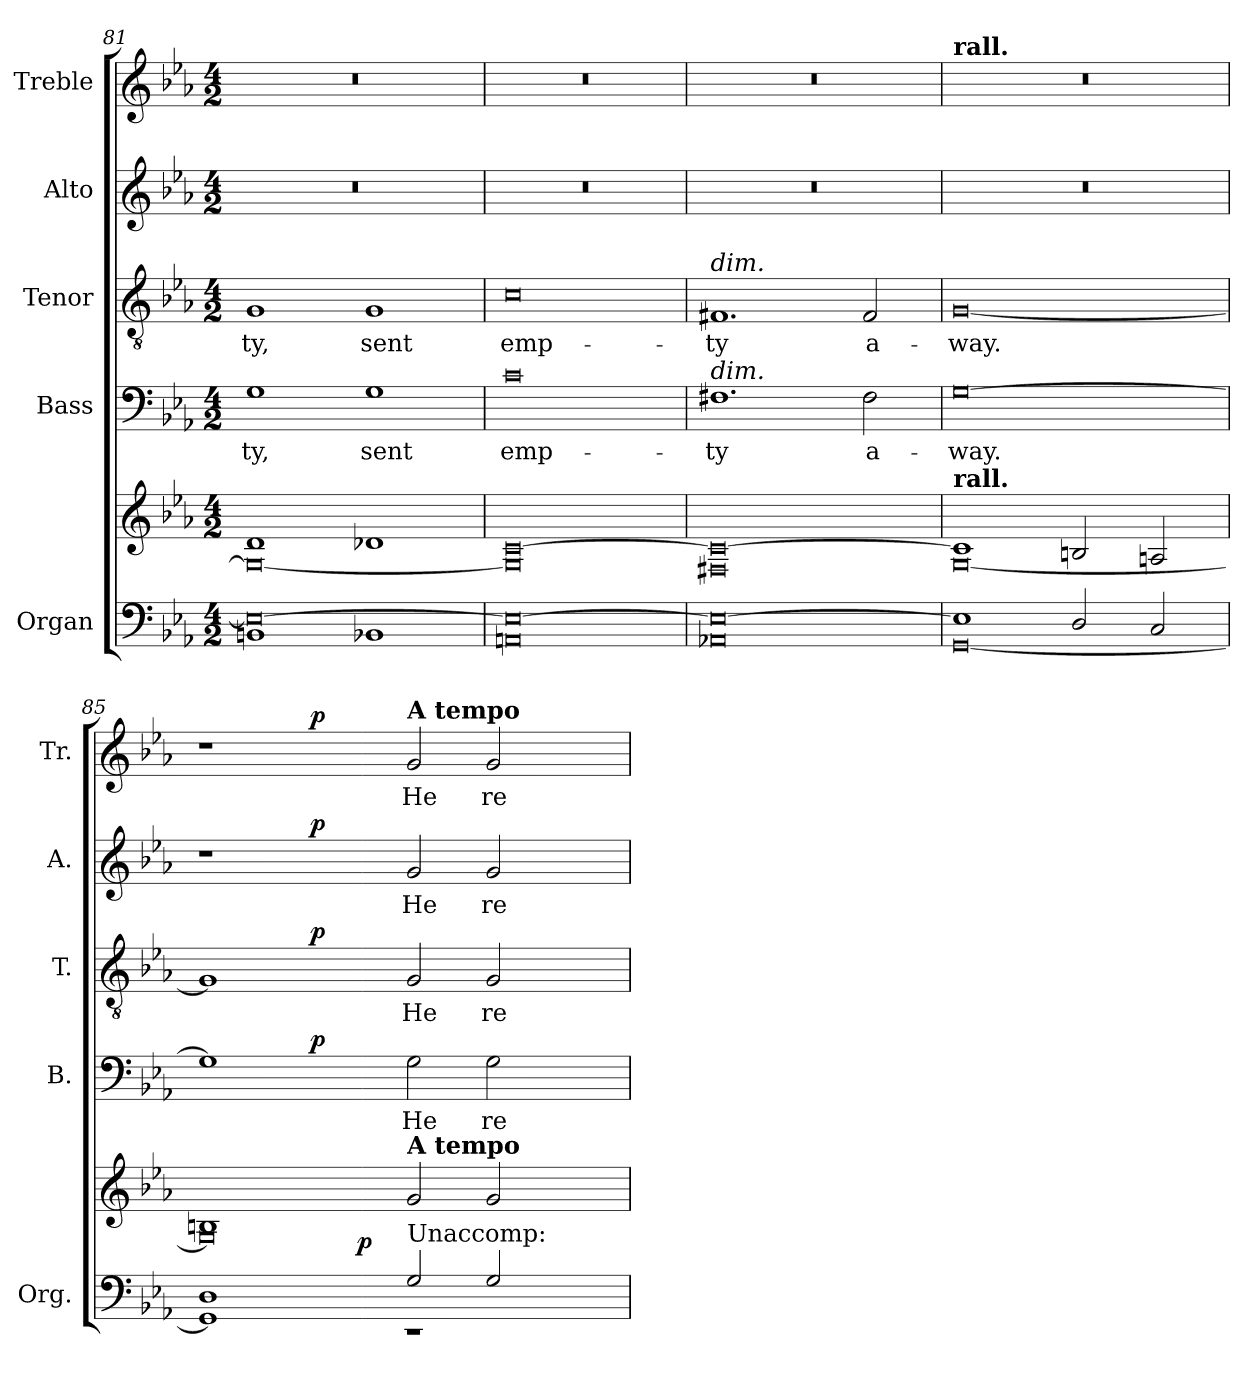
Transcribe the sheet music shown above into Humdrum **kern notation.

**kern	**kern	**dynam	**kern	**text	**dynam	**kern	**text	**dynam	**kern	**text	**dynam	**kern	**text	**dynam
*part5	*part5	*part5	*part4	*part4	*part4	*part3	*part3	*part3	*part2	*part2	*part2	*part1	*part1	*part1
*staff6	*staff5	*staff5/6	*staff4	*staff4	*staff4	*staff3	*staff3	*staff3	*staff2	*staff2	*staff2	*staff1	*staff1	*staff1
*I"Organ	*	*	*I"Bass	*	*	*I"Tenor	*	*	*I"Alto	*	*	*I"Treble	*	*
*I'Org.	*	*	*I'B.	*	*	*I'T.	*	*	*I'A.	*	*	*I'Tr.	*	*
*clefF4	*clefG2	*	*clefF4	*	*	*clefGv2	*	*	*clefG2	*	*	*clefG2	*	*
*	*	*	*	*	*	*ITrd7c12	*	*	*	*	*	*	*	*
*k[b-e-a-]	*k[b-e-a-]	*	*k[b-e-a-]	*	*	*k[b-e-a-]	*	*	*k[b-e-a-]	*	*	*k[b-e-a-]	*	*
*E-:	*E-:	*	*E-:	*	*	*E-:	*	*	*E-:	*	*	*E-:	*	*
*M4/2	*M4/2	*	*M4/2	*	*	*M4/2	*	*	*M4/2	*	*	*M4/2	*	*
=81	=81	=81	=81	=81	=81	=81	=81	=81	=81	=81	=81	=81	=81	=81
*^	*^	*	*	*	*	*	*	*	*	*	*	*	*	*
!	!	!	!	!	!	!LO:LY:b:color=#000000	!	!	!	!	!	!	!	!	!	!
!	!	!	!	!	!	!	!	!	!LO:LY:b:color=#000000	!	!LO:N:vis=1	!	!	!LO:N:vis=1	!	!
0E-i_	1BBni	1di	0Gi_	.	1Gi	-ty,	.	1GGi	-ty,	.	0r	.	.	0r	.	.
!	!	!	!	!	!	!LO:LY:b:color=#000000	!	!	!	!	!	!	!	!	!	!
!	!	!	!	!	!	!	!	!	!LO:LY:b:color=#000000	!	!	!	!	!	!	!
.	1BB-Xi	1d-Xi	.	.	1Gi	sent	.	1GGi	sent	.	.	.	.	.	.	.
=82	=82	=82	=82	=82	=82	=82	=82	=82	=82	=82	=82	=82	=82	=82	=82	=82
!	!	!	!	!	!	!LO:LY:b:color=#000000	!	!	!	!	!	!	!	!	!	!
!	!	!	!	!	!	!	!	!	!LO:LY:b:color=#000000	!	!LO:N:vis=1	!	!	!LO:N:vis=1	!	!
0E-i_	0AAni	[0ci	0Gi]	.	0ci	emp-	.	0Ci	emp-	.	0r	.	.	0r	.	.
=83	=83	=83	=83	=83	=83	=83	=83	=83	=83	=83	=83	=83	=83	=83	=83	=83
!	!	!	!	!	!	!LO:LY:b:color=#000000	!	!	!	!	!	!	!	!	!	!
!	!	!	!	!	!	!	!	!LO:TX:a:i:t=dim.	!	!	!	!	!	!	!	!
!	!	!	!	!	!LO:TX:a:i:t=dim.	!	!	!	!	!	!	!	!	!	!	!
!	!	!	!	!	!	!	!	!	!LO:LY:b:color=#000000	!	!LO:N:vis=1	!	!	!LO:N:vis=1	!	!
0E-i_	0AA-Xi	0ci_	0F#Xi	.	1.F#Xi	-ty	.	1.FF#Xi	-ty	.	0r	.	.	0r	.	.
!	!	!	!	!	!	!LO:LY:b:color=#000000	!	!	!	!	!	!	!	!	!	!
!	!	!	!	!	!	!	!	!	!LO:LY:b:color=#000000	!	!	!	!	!	!	!
.	.	.	.	.	2F#i\	a-	.	2FF#i/	a-	.	.	.	.	.	.	.
=84	=84	=84	=84	=84	=84	=84	=84	=84	=84	=84	=84	=84	=84	=84	=84	=84
!	!	!	!	!	!	!LO:LY:b:color=#000000	!	!	!	!	!	!	!	!	!	!
!	!	!	!	!	!	!	!	!	!	!	!	!	!	!LO:TX:a:B:t=rall.	!	!
!	!	!LO:TX:a:B:t=rall.	!	!	!	!	!	!	!	!	!	!	!	!	!	!
!	!	!	!	!	!	!	!	!	!LO:LY:b:color=#000000	!	!LO:N:vis=1	!	!	!LO:N:vis=1	!	!
1E-i]	[0GGi	1ci]	[0Gi	.	[0Gi	-way.	.	[0GGi	-way.	.	0r	.	.	0r	.	.
2Di/	.	2Bni/	.	.	.	.	.	.	.	.	.	.	.	.	.	.
2Ci/	.	2Ani/	.	.	.	.	.	.	.	.	.	.	.	.	.	.
=85	=85	=85	=85	=85	=85	=85	=85	=85	=85	=85	=85	=85	=85	=85	=85	=85
*	*^	*	*	*	*^	*	*	*^	*	*	*^	*	*	*^	*	*
1Di	1GGi]	2ryy	1Bni	0Gi]	.	1Gi]	2ryy	.	.	1GGi]	2ryy	.	.	1r	2ryy	.	.	1r	2ryy	.	.
.	.	4ryy	.	.	.	.	16..ryy	.	.	.	16..ryy	.	.	.	16..ryy	.	.	.	16..ryy	.	.
.	.	.	.	.	.	.	1ryy	.	p	.	1ryy	.	p	.	1ryy	.	p	.	1ryy	.	p
.	.	64ryy	.	.	.	.	.	.	.	.	.	.	.	.	.	.	.	.	.	.	.
.	.	1ryy	.	.	p	.	.	.	.	.	.	.	.	.	.	.	.	.	.	.	.
!	!	!	!	!	!	!	!	!LO:LY:b:color=#000000	!	!	!	!	!	!	!	!	!	!	!	!	!
!	!	!	!	!	!	!	!	!	!	!	!	!LO:LY:b:color=#000000	!	!	!	!	!	!	!	!	!
!	!	!	!	!	!	!	!	!	!	!	!	!	!	!	!	!LO:LY:b:color=#000000	!	!	!	!	!
!	!	!	!	!	!	!	!	!	!	!	!	!	!	!	!	!	!	!LO:TX:a:B:t=A tempo	!	!	!
!	!	!	!LO:TX:a:B:t=A tempo	!	!	!	!	!	!	!	!	!	!	!	!	!	!	!	!	!	!
!LO:TX:a:t=Unaccomp&colon;	!	!	!	!	!	!	!	!	!	!	!	!	!	!	!	!	!	!	!	!	!
!	!	!	!	!	!	!	!	!	!	!	!	!	!	!	!	!	!	!	!	!LO:LY:b:color=#000000	!
2Gi/	1r	.	2gi/	.	.	2Gi\	.	He	.	2GGi/	.	He	.	2gi/	.	He	.	2gi/	.	He	.
!	!	!	!	!	!	!	!	!LO:LY:b:color=#000000	!	!	!	!	!	!	!	!	!	!	!	!	!
!	!	!	!	!	!	!	!	!	!	!	!	!LO:LY:b:color=#000000	!	!	!	!	!	!	!	!	!
!	!	!	!	!	!	!	!	!	!	!	!	!	!	!	!	!LO:LY:b:color=#000000	!	!	!	!	!
!	!	!	!	!	!	!	!	!	!	!	!	!	!	!	!	!	!	!	!	!LO:LY:b:color=#000000	!
2Gi/	.	.	2gi/	.	.	2Gi\	.	re-	.	2GGi/	.	re-	.	2gi/	.	re-	.	2gi/	.	re-	.
.	.	.	.	.	.	.	4ryy	.	.	.	4ryy	.	.	.	4ryy	.	.	.	4ryy	.	.
.	.	8...ryy	.	.	.	.	.	.	.	.	.	.	.	.	.	.	.	.	.	.	.
.	.	.	.	.	.	.	8ryy	.	.	.	8ryy	.	.	.	8ryy	.	.	.	8ryy	.	.
.	.	.	.	.	.	.	64ryy	.	.	.	64ryy	.	.	.	64ryy	.	.	.	64ryy	.	.
*v	*v	*v	*	*	*	*v	*v	*	*	*v	*v	*	*	*v	*v	*	*	*v	*v	*	*
*	*v	*v	*	*	*	*	*	*	*	*	*	*	*	*	*
=	=	=	=	=	=	=	=	=	=	=	=	=	=	=
*-	*-	*-	*-	*-	*-	*-	*-	*-	*-	*-	*-	*-	*-	*-
